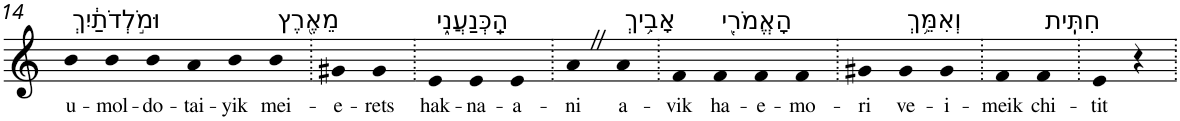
**kern	**text
*part1	*part1
*staff1	*staff1
*I"Piano	*
*I'Pno	*
!!LO:PB:g=z
*clefG2	*
*k[]	*
=14	=14
!LO:TX:a:t=וּמֹ֣לְדֹתַ֔יִךְ	!
!	!LO:LY:b
4b	u-
!	!LO:LY:b
4b	-mol-
!	!LO:LY:b
4b	-do-
!	!LO:LY:b
4a	-tai-
!	!LO:LY:b
4b	-yik
!LO:TX:a:t=מֵאֶ֖רֶץ	!
!	!LO:LY:b
4b	mei-
=15.	=15.
!	!LO:LY:b
4g#X	-e-
!	!LO:LY:b
4g#	-rets
=16.	=16.
!LO:TX:a:t=הַֽכְּנַעֲנִ֑י	!
!	!LO:LY:b
4e	hak-
!	!LO:LY:b
4e	-na-
!	!LO:LY:b
4e	-a-
=17.	=17.
!	!LO:LY:b
4aZ	-ni
!LO:TX:a:t=אָבִ֥יךְ	!
!	!LO:LY:b
4a	a-
=18.	=18.
!	!LO:LY:b
4f	-vik
!LO:TX:a:t=הָאֱמֹרִ֖י	!
!	!LO:LY:b
4f	ha-
!	!LO:LY:b
4f	-e-
!	!LO:LY:b
4f	-mo-
=19.	=19.
!	!LO:LY:b
4g#X	-ri
!LO:TX:a:t=וְאִמֵּ֥ךְ	!
!	!LO:LY:b
4g#	ve-
!	!LO:LY:b
4g#	-i-
=20.	=20.
!	!LO:LY:b
4f	-meik
!LO:TX:a:t=חִתִּֽית	!
!	!LO:LY:b
4f	chi-
=21.	=21.
!	!LO:LY:b
4e	-tit
4r	.
=.	=.
*-	*-
